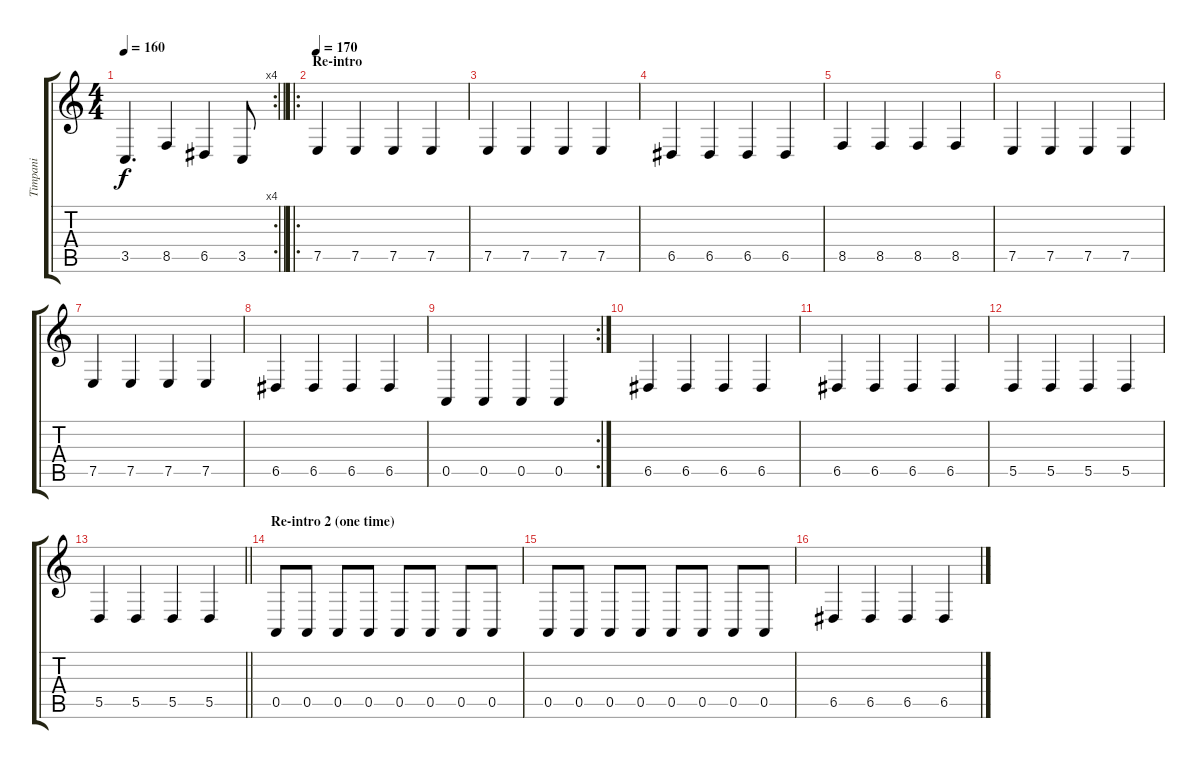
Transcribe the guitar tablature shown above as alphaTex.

\track ("Timpani" "Timpani") {instrument timpani}
\staff {score tabs}
\tuning (E4 B3 G3 D3 A2 E2) {hide}
\rc 4
\ts (4 4)
\tempo 160
\clef g2
\barLineRight lightlight
\ks c
3.5.4{d dy f} 8.5.4 6.5.4 3.5.8 |
\ro
\section ("" "Re-intro")
\tempo 170
7.5.4 7.5.4 7.5.4 7.5.4 |
7.5.4 7.5.4 7.5.4 7.5.4 |
6.5.4 6.5.4 6.5.4 6.5.4 |
8.5.4 8.5.4 8.5.4 8.5.4 |
7.5.4 7.5.4 7.5.4 7.5.4 |
7.5.4 7.5.4 7.5.4 7.5.4 |
6.5.4 6.5.4 6.5.4 6.5.4 |
\rc 2
0.5.4 0.5.4 0.5.4 0.5.4 |
6.5.4 6.5.4 6.5.4 6.5.4 |
6.5.4 6.5.4 6.5.4 6.5.4 |
5.5.4 5.5.4 5.5.4 5.5.4 |
\barLineRight lightlight
5.5.4 5.5.4 5.5.4 5.5.4 |
\section ("" "Re-intro 2 (one time)")
0.5.8{volume 7} 0.5.8 0.5.8 0.5.8 0.5.8 0.5.8 0.5.8 0.5.8 |
0.5.8 0.5.8 0.5.8 0.5.8 0.5.8 0.5.8 0.5.8 0.5.8 |
6.5.4{volume 12} 6.5.4 6.5.4 6.5.4
